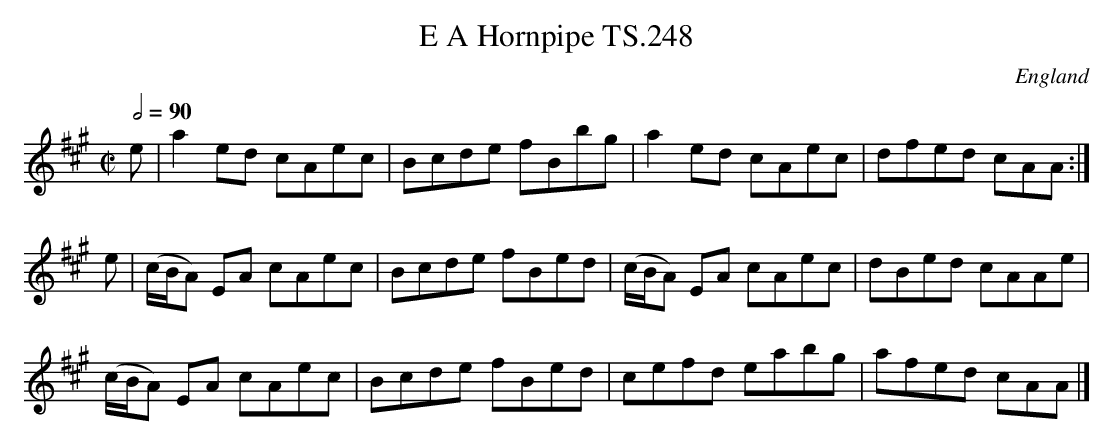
X:1
T:E A Hornpipe TS.248
M:C|
L:1/8
Q:1/2=90
O:England
K:A major
e|a2ed cAec|Bcde fBbg|a2ed cAec|dfed cAA:|!
e|(c/B/A) EA cAec|Bcde fBed|(c/B/A) EA cAec|dBed cAAe|!
(c/B/A) EA cAec|Bcde fBed|cefd eabg|afed cAA|]
